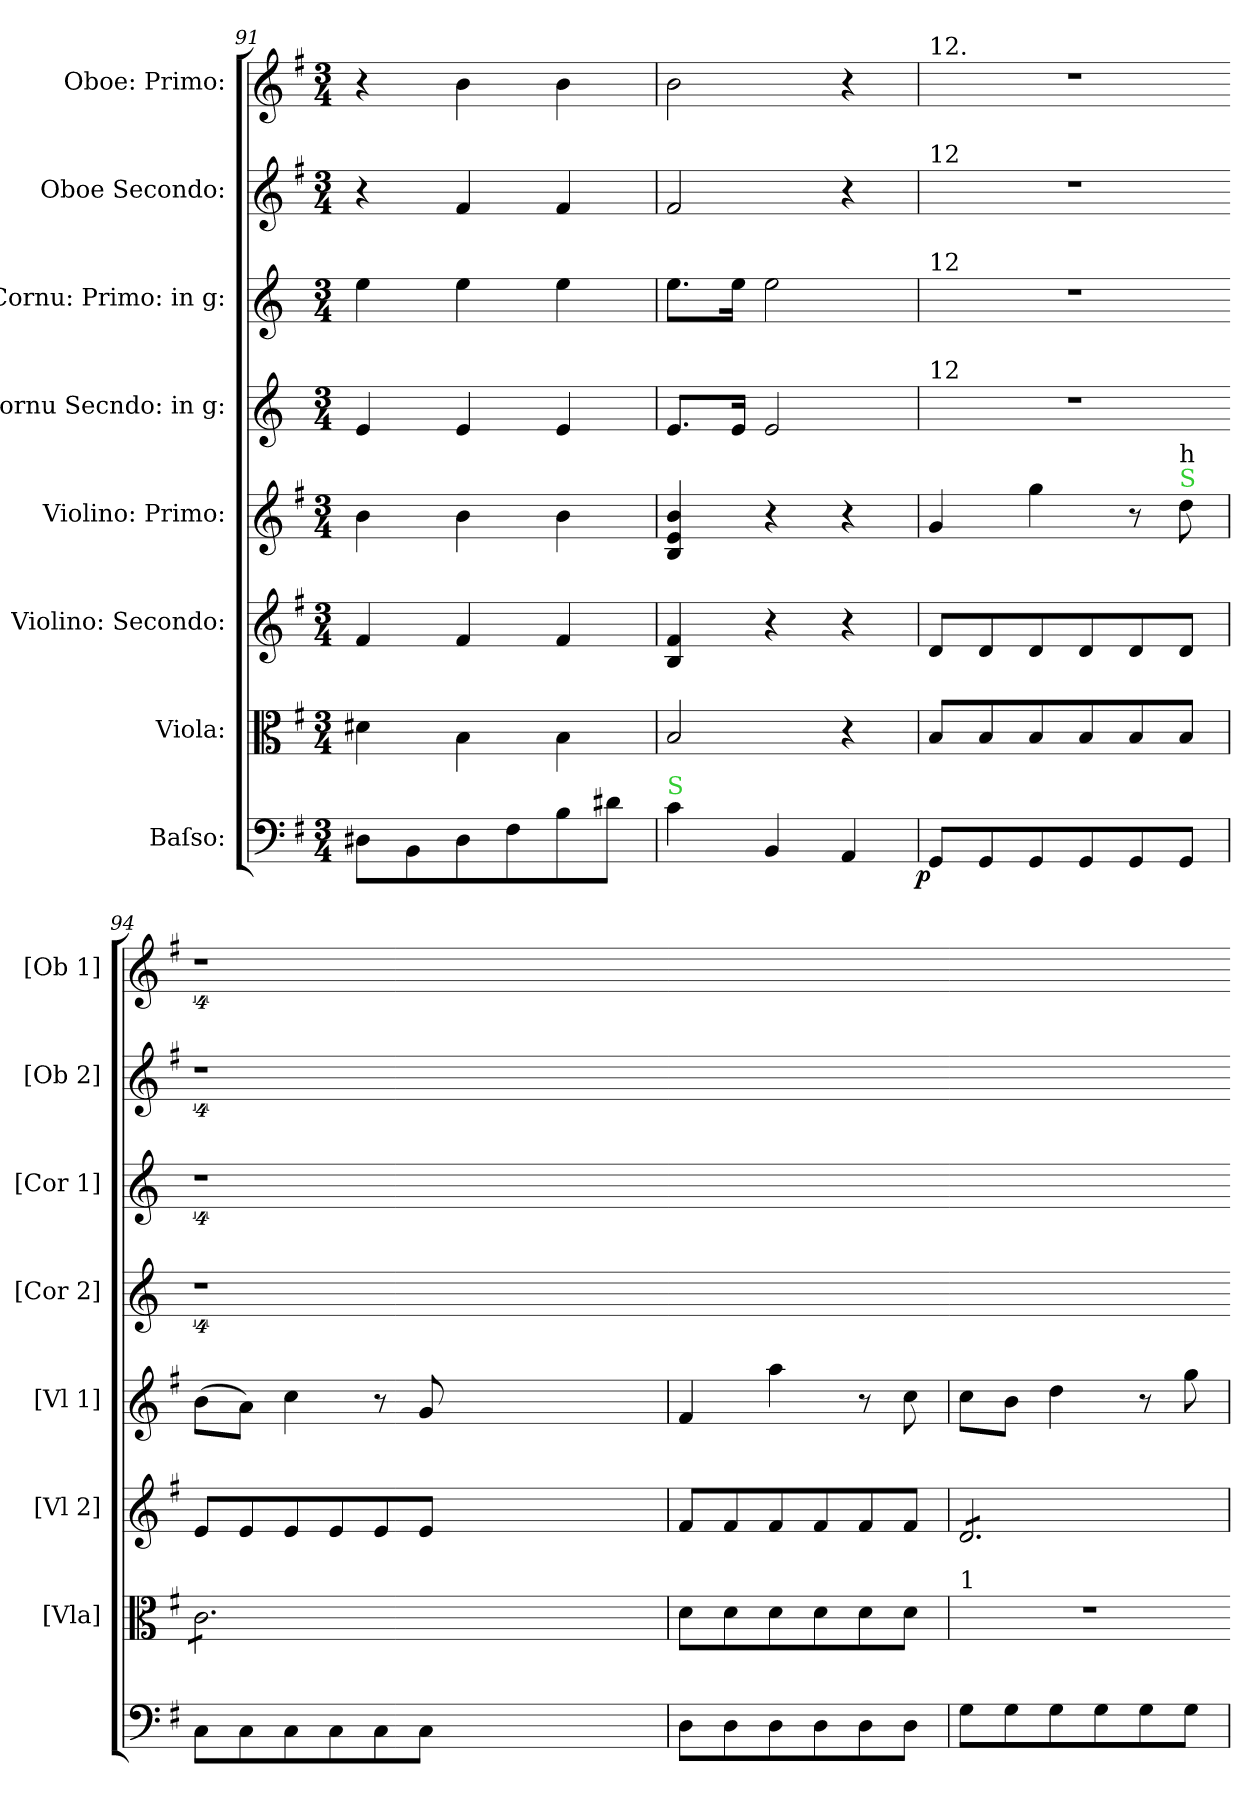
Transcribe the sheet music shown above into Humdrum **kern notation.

**kern	**dynam	**kern	**dynam	**kern	**dynam	**kern	**dynam	**kern	**kern	**kern	**kern
*part8	*part8	*part7	*part7	*part6	*part6	*part5	*part5	*part4	*part3	*part2	*part1
*staff8	*staff8	*staff7	*staff7	*staff6	*staff6	*staff5	*staff5	*staff4	*staff3	*staff2	*staff1
*I"Baſso:	*	*I"Viola:	*	*I"Violino: Secondo:	*	*I"Violino: Primo:	*	*I"Cornu Secndo: in g:	*I"Cornu: Primo: in g:	*I"Oboe Secondo:	*I"Oboe: Primo:
*	*	*I'[Vla]	*	*I'[Vl 2]	*	*I'[Vl 1]	*	*I'[Cor 2]	*I'[Cor 1]	*I'[Ob 2]	*I'[Ob 1]
*clefF4	*	*clefC3	*	*clefG2	*	*clefG2	*	*clefG2	*clefG2	*clefG2	*clefG2
*	*	*	*	*	*	*	*	*ITrd3c5	*ITrd3c5	*	*
*k[f#]	*	*k[f#]	*	*k[f#]	*	*k[f#]	*	*k[f#]	*k[f#]	*k[f#]	*k[f#]
*G:	*	*G:	*	*G:	*	*G:	*	*	*	*G:	*G:
*M3/4	*	*M3/4	*	*M3/4	*	*M3/4	*	*M3/4	*M3/4	*M3/4	*M3/4
=91	=91	=91	=91	=91	=91	=91	=91	=91	=91	=91	=91
8D#X\L	.	4d#X\	.	4f#/	.	4b\	.	4B/	4b\	4r	4r
8BB\	.	.	.	.	.	.	.	.	.	.	.
8D#\	.	4B\	.	4f#/	.	4b\	.	4B/	4b\	4f#/	4b\
8F#\	.	.	.	.	.	.	.	.	.	.	.
8B\	.	4B\	.	4f#/	.	4b\	.	4B/	4b\	4f#/	4b\
8d#X\J	.	.	.	.	.	.	.	.	.	.	.
=92	=92	=92	=92	=92	=92	=92	=92	=92	=92	=92	=92
!LO:TX:a:color=limegreen:t=S	!	!	!	!	!	!	!	!	!	!	!
4c\	.	2B/	.	4B/ 4f#/	.	4B/ 4e/ 4b/	.	8.B/L	8.b\L	2f#/	2b\
.	.	.	.	.	.	.	.	16B/Jk	16b\Jk	.	.
4BB/	.	.	.	4r	.	4r	.	2B/	2b\	.	.
4AA/	.	4r	.	4r	.	4r	.	.	.	4r	4r
=93	=93	=93	=93	=93	=93	=93	=93	=93	=93	=93	=93
!	!	!	!	!	!	!	!	!	!	!	!LO:TX:a:t=12.
!	!	!	!	!	!	!	!	!	!	!LO:TX:a:t=12	!
!	!	!	!	!	!	!	!	!	!LO:TX:a:t=12	!	!
!	!	!	!	!	!	!	!	!LO:TX:a:t=12	!	!	!
!	!LO:DY:rj	!	!	!	!LO:DY:rj	!	!	!	!	!	!
8GG/L	p	8B/L	p&colon;	8d/L	p&colon;	4g/	p&colon;	2.r	2.r	2.r	2.r
8GG/	.	8B/	.	8d/	.	.	.	.	.	.	.
8GG/	.	8B/	.	8d/	.	4gg\	.	.	.	.	.
8GG/	.	8B/	.	8d/	.	.	.	.	.	.	.
8GG/	.	8B/	.	8d/	.	8r	.	.	.	.	.
!	!	!	!	!	!	!LO:TX:a:color=limegreen:t=S	!	!	!	!	!
!	!	!	!	!	!	!LO:TX:a:t=h	!	!	!	!	!
8GG/J	.	8B/J	.	8d/J	.	8dd\	.	.	.	.	.
=94	=94-	=94	=94-	=94	=94-	=94	=94-	=94-	=94-	=94-	=94-
*	*	*tremolo	*	*	*	*	*	*	*	*	*
8C\L	.	8c\L	.	8e/L	.	(>8b\L	.	4%9r	4%9r	4%9r	4%9r
8C\	.	8c\	.	8e/	.	8a\J)	.	.	.	.	.
8C\	.	8c\	.	8e/	.	4cc\	.	.	.	.	.
8C\	.	8c\	.	8e/	.	.	.	.	.	.	.
8C\	.	8c\	.	8e/	.	8r	.	.	.	.	.
8C\J	.	8c\J	.	8e/J	.	8g/	.	.	.	.	.
*	*	*Xtremolo	*	*	*	*	*	*	*	*	*
1.ryy	.	1.ryy	.	1.ryy	.	1.ryy	.	.	.	.	.
=95	=95-	=95	=95-	=95	=95-	=95	=95-	=95-	=95-	=95-	=95-
8D\L	.	8d\L	.	8f#/L	.	4f#/	.	2.ryy	2.ryy	2.ryy	2.ryy
8D\	.	8d\	.	8f#/	.	.	.	.	.	.	.
8D\	.	8d\	.	8f#/	.	4aa\	.	.	.	.	.
8D\	.	8d\	.	8f#/	.	.	.	.	.	.	.
8D\	.	8d\	.	8f#/	.	8r	.	.	.	.	.
8D\J	.	8d\J	.	8f#/J	.	8cc\	.	.	.	.	.
=96	=96-	=96	=96-	=96	=96-	=96	=96-	=96-	=96-	=96-	=96-
!	!	!LO:TX:a:t=1	!	!	!	!	!	!	!	!	!
*	*	*	*	*tremolo	*	*	*	*	*	*	*
8G\L	.	2.r	.	8d/L	.	8cc\L	.	2.ryy	2.ryy	2.ryy	2.ryy
8G\	.	.	.	8d/	.	8b\J	.	.	.	.	.
8G\	.	.	.	8d/	.	4dd\	.	.	.	.	.
8G\	.	.	.	8d/	.	.	.	.	.	.	.
8G\	.	.	.	8d/	.	8r	.	.	.	.	.
8G\J	.	.	.	8d/J	.	8gg\	.	.	.	.	.
*	*	*	*	*Xtremolo	*	*	*	*	*	*	*
=	=-	=	=-	=	=-	=	=-	=-	=-	=-	=-
*-	*-	*-	*-	*-	*-	*-	*-	*-	*-	*-	*-
